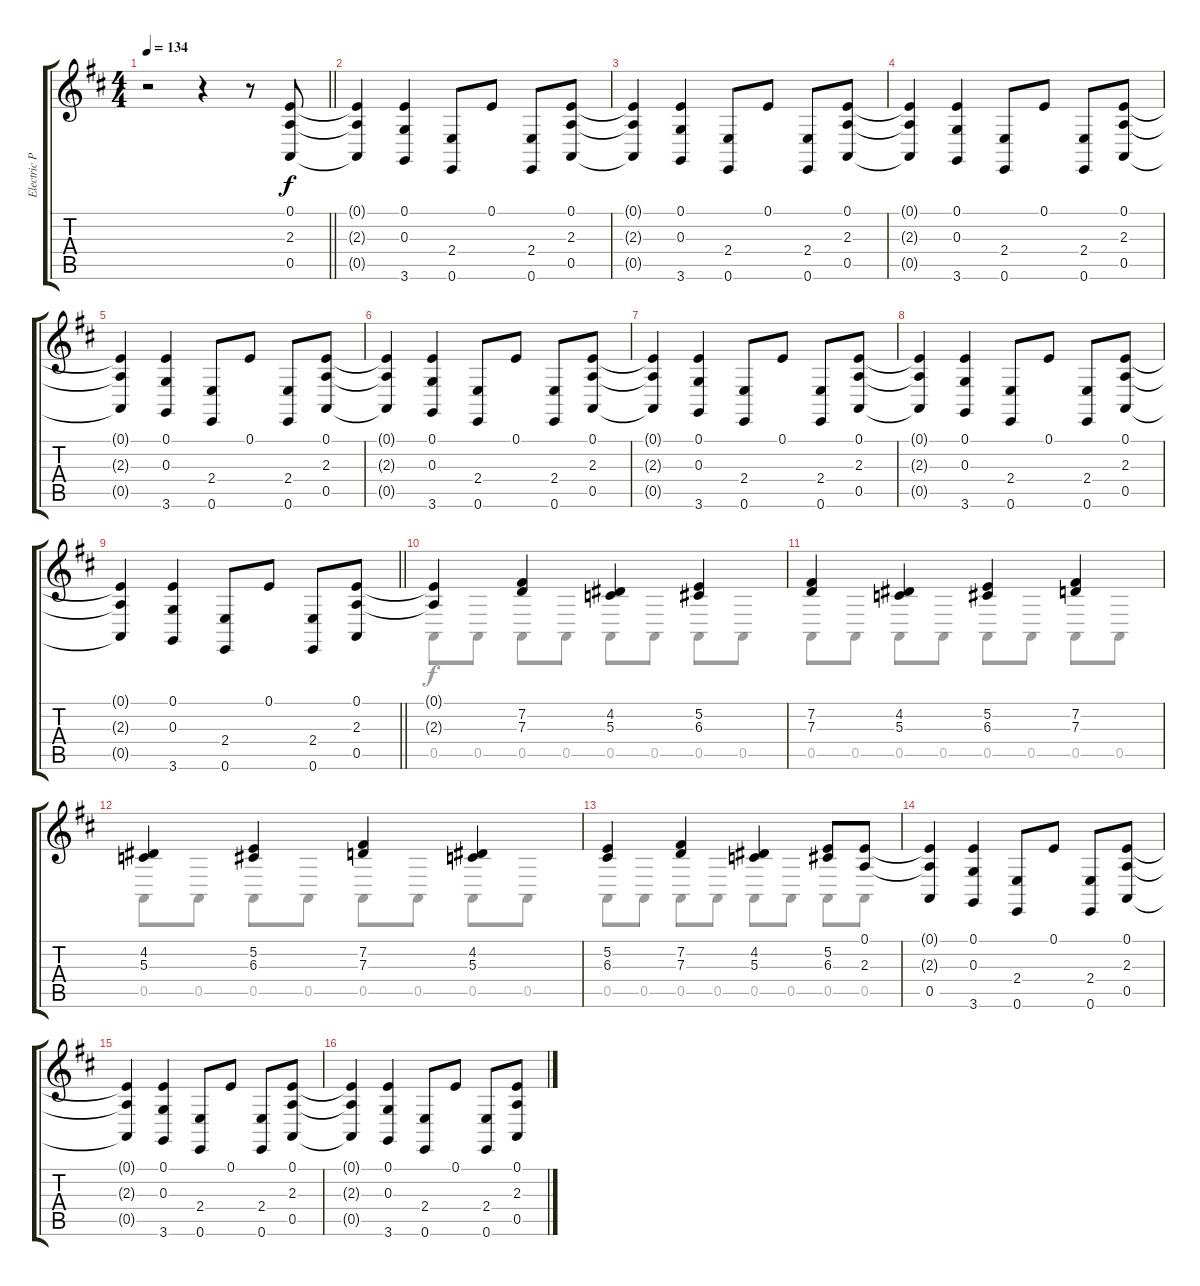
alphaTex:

\track ("Electric Piano (John Paul Jones) (Wurlit" "Electric P") {instrument electricgrandpiano}
\staff {score tabs}
\tuning (E4 B3 G3 D3 A2 E2) {hide}
\voice
\ts (4 4)
\tempo 134
\clef g2
\barLineRight lightlight
\ks d
r.2{dy f instrument electricgrandpiano} r.4 r.8 (0.1 2.3 0.5).8 |
(0.1{t} 2.3{t} 0.5{t}).4 (0.1 0.3 3.6).4 (2.4 0.6).8 0.1.8 (2.4 0.6).8 (0.1 2.3 0.5).8 |
(0.1{t} 2.3{t} 0.5{t}).4 (0.1 0.3 3.6).4 (2.4 0.6).8 0.1.8 (2.4 0.6).8 (0.1 2.3 0.5).8 |
(0.1{t} 2.3{t} 0.5{t}).4 (0.1 0.3 3.6).4 (2.4 0.6).8 0.1.8 (2.4 0.6).8 (0.1 2.3 0.5).8 |
(0.1{t} 2.3{t} 0.5{t}).4 (0.1 0.3 3.6).4 (2.4 0.6).8 0.1.8 (2.4 0.6).8 (0.1 2.3 0.5).8 |
(0.1{t} 2.3{t} 0.5{t}).4 (0.1 0.3 3.6).4 (2.4 0.6).8 0.1.8 (2.4 0.6).8 (0.1 2.3 0.5).8 |
(0.1{t} 2.3{t} 0.5{t}).4 (0.1 0.3 3.6).4 (2.4 0.6).8 0.1.8 (2.4 0.6).8 (0.1 2.3 0.5).8 |
(0.1{t} 2.3{t} 0.5{t}).4 (0.1 0.3 3.6).4 (2.4 0.6).8 0.1.8 (2.4 0.6).8 (0.1 2.3 0.5).8 |
\barLineRight lightlight
(0.1{t} 2.3{t} 0.5{t}).4 (0.1 0.3 3.6).4 (2.4 0.6).8 0.1.8 (2.4 0.6).8 (0.1 2.3 0.5).8 |
(0.1{t} 2.3{t}).4 (7.2 7.3).4 (4.2 5.3).4 (5.2 6.3).4 |
(7.2 7.3).4 (4.2 5.3).4 (5.2 6.3).4 (7.2 7.3).4 |
(4.2 5.3).4 (5.2 6.3).4 (7.2 7.3).4 (4.2 5.3).4 |
(5.2 6.3).4 (7.2 7.3).4 (4.2 5.3).4 (5.2 6.3).8 (0.1 2.3).8 |
(0.1{t} 2.3{t} 0.5).4 (0.1 0.3 3.6).4 (2.4 0.6).8 0.1.8 (2.4 0.6).8 (0.1 2.3 0.5).8 |
(0.1{t} 2.3{t} 0.5{t}).4 (0.1 0.3 3.6).4 (2.4 0.6).8 0.1.8 (2.4 0.6).8 (0.1 2.3 0.5).8 |
(0.1{t} 2.3{t} 0.5{t}).4 (0.1 0.3 3.6).4 (2.4 0.6).8 0.1.8 (2.4 0.6).8 (0.1 2.3 0.5).8
\voice
\clef g2
\ottava regular
\simile none
\barLineRight lightlight
\ks d
|
|
|
|
|
|
|
|
\barLineRight lightlight
|
0.5.8 0.5.8 0.5.8 0.5.8 0.5.8 0.5.8 0.5.8 0.5.8 |
0.5.8 0.5.8 0.5.8 0.5.8 0.5.8 0.5.8 0.5.8 0.5.8 |
0.5.8 0.5.8 0.5.8 0.5.8 0.5.8 0.5.8 0.5.8 0.5.8 |
0.5.8 0.5.8 0.5.8 0.5.8 0.5.8 0.5.8 0.5.8 0.5.8 |
|
|
